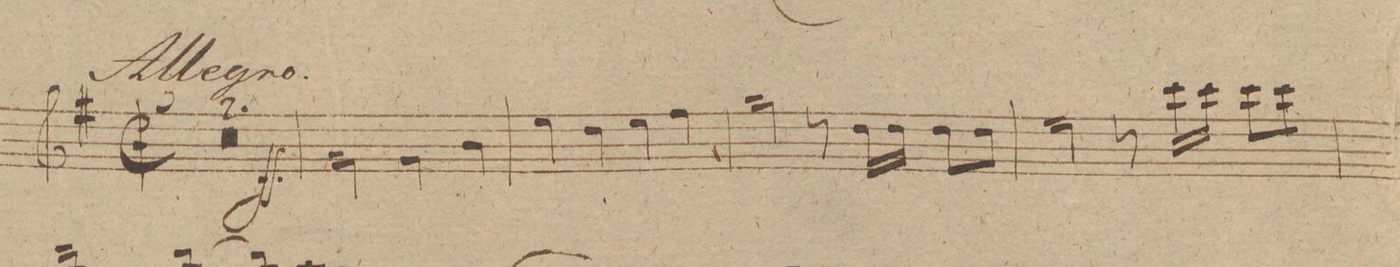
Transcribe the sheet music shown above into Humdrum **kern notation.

**kern	**dynam
*I"Clarinetto 1mo in. A.	*
*clefG2	*
*k[f#]	*
*M2/4	*
*k[f#c#g#d#]	*
*M2/2	*
*met(c|)	*
*mmet(c|)	*
0r	.
=141	=141
=142	=142
2e\	ff
4e\	.
4g#/	.
=143	=143
4cc#\	.
4b\	.
4cc#\	.
4dd#\	.
=144	=144
2ee\	.
8r	.
16b\LL	.
16b\JJ	.
8b\L	.
8b\J	.
=145	=145
2cc#\	.
8r	.
*16\left	*
16aa\LL	.
16aa\JJ	.
*8\left	*
8aa\L	.
8aa\J	.
=146	=146
*-	*-
